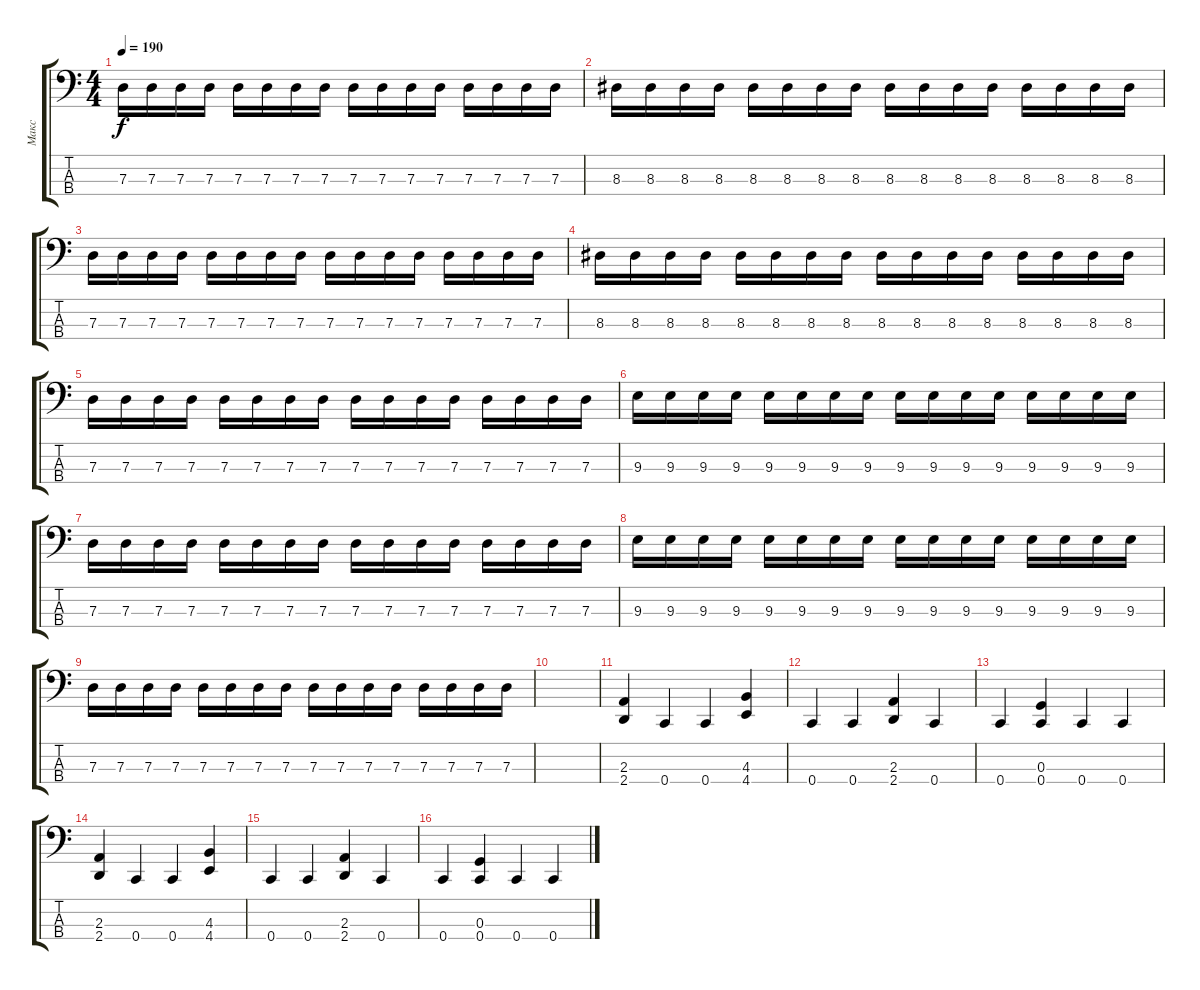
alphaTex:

\track ("Макс" "Макс") {instrument electricbassfinger}
\staff {score tabs}
\tuning (F2 C2 G1 C1) {hide}
\ts (4 4)
\tempo 190
\clef f4
\ks c
7.3.16{dy f} 7.3.16 7.3.16 7.3.16 7.3.16 7.3.16 7.3.16 7.3.16 7.3.16 7.3.16 7.3.16 7.3.16 7.3.16 7.3.16 7.3.16 7.3.16 |
8.3.16 8.3.16 8.3.16 8.3.16 8.3.16 8.3.16 8.3.16 8.3.16 8.3.16 8.3.16 8.3.16 8.3.16 8.3.16 8.3.16 8.3.16 8.3.16 |
7.3.16 7.3.16 7.3.16 7.3.16 7.3.16 7.3.16 7.3.16 7.3.16 7.3.16 7.3.16 7.3.16 7.3.16 7.3.16 7.3.16 7.3.16 7.3.16 |
8.3.16 8.3.16 8.3.16 8.3.16 8.3.16 8.3.16 8.3.16 8.3.16 8.3.16 8.3.16 8.3.16 8.3.16 8.3.16 8.3.16 8.3.16 8.3.16 |
7.3.16 7.3.16 7.3.16 7.3.16 7.3.16 7.3.16 7.3.16 7.3.16 7.3.16 7.3.16 7.3.16 7.3.16 7.3.16 7.3.16 7.3.16 7.3.16 |
9.3.16 9.3.16 9.3.16 9.3.16 9.3.16 9.3.16 9.3.16 9.3.16 9.3.16 9.3.16 9.3.16 9.3.16 9.3.16 9.3.16 9.3.16 9.3.16 |
7.3.16 7.3.16 7.3.16 7.3.16 7.3.16 7.3.16 7.3.16 7.3.16 7.3.16 7.3.16 7.3.16 7.3.16 7.3.16 7.3.16 7.3.16 7.3.16 |
9.3.16 9.3.16 9.3.16 9.3.16 9.3.16 9.3.16 9.3.16 9.3.16 9.3.16 9.3.16 9.3.16 9.3.16 9.3.16 9.3.16 9.3.16 9.3.16 |
7.3.16 7.3.16 7.3.16 7.3.16 7.3.16 7.3.16 7.3.16 7.3.16 7.3.16 7.3.16 7.3.16 7.3.16 7.3.16 7.3.16 7.3.16 7.3.16 |
|
(2.3 2.4).4 0.4.4 0.4.4 (4.3 4.4).4 |
0.4.4 0.4.4 (2.3 2.4).4 0.4.4 |
0.4.4 (0.3 0.4).4 0.4.4 0.4.4 |
(2.3 2.4).4 0.4.4 0.4.4 (4.3 4.4).4 |
0.4.4 0.4.4 (2.3 2.4).4 0.4.4 |
0.4.4 (0.3 0.4).4 0.4.4 0.4.4
